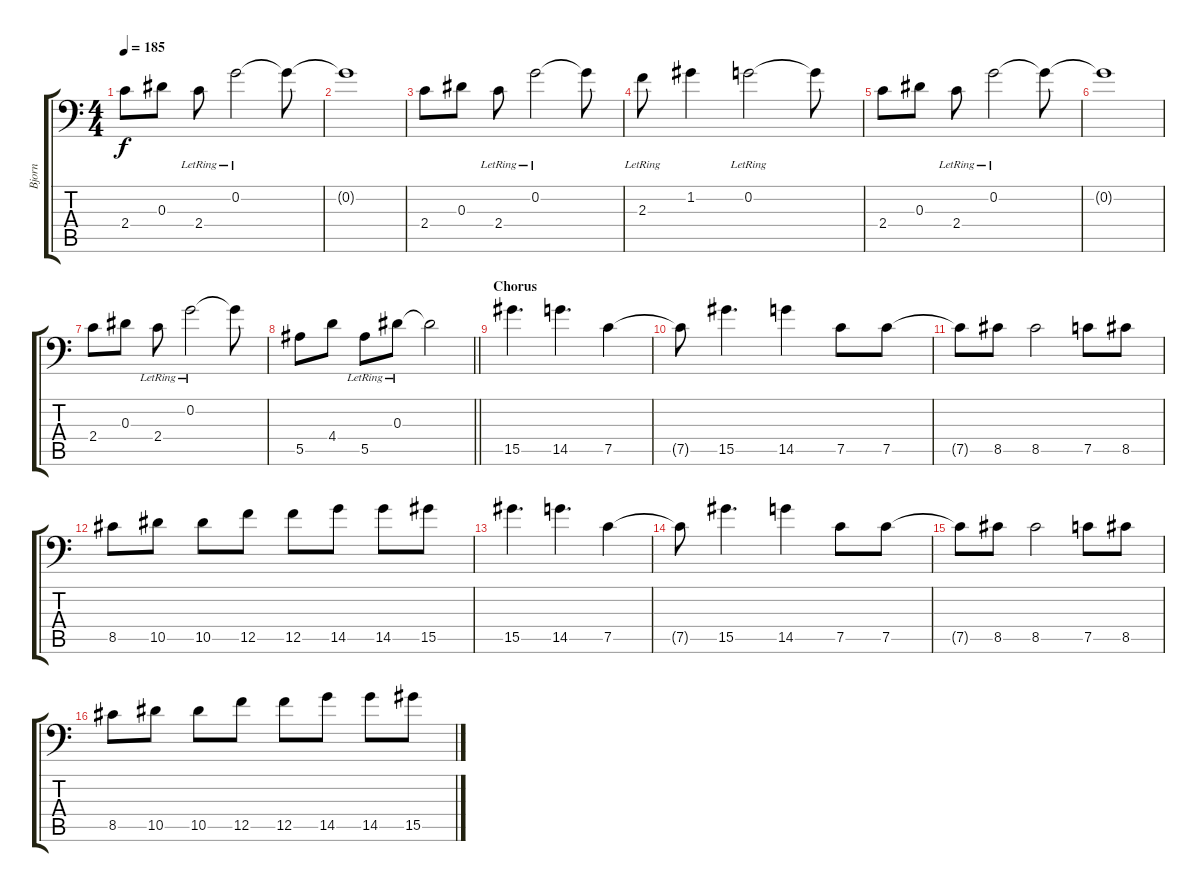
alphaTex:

\track ("Bjorn" "Bjorn") {instrument distortionguitar}
\staff {score tabs}
\tuning (C4 G3 Eb3 Bb2 F2 Bb1) {hide}
\ts (4 4)
\tempo 185
\clef f4
\ks c
2.4.8{dy f} 0.3.8 2.4{lr}.8 0.2{lr}.2 0.2{t}.8 |
0.2{t}.1 |
2.4.8 0.3.8 2.4{lr}.8 0.2{lr}.2 0.2{t}.8 |
2.3{lr}.8 1.2.4 0.2{lr}.2 0.2{t}.8 |
2.4.8 0.3.8 2.4{lr}.8 0.2{lr}.2 0.2{t}.8 |
0.2{t}.1 |
2.4.8 0.3.8 2.4{lr}.8 0.2{lr}.2 0.2{t}.8 |
\barLineRight lightlight
5.5.8 4.4.8 5.5{lr}.8 0.3{lr}.8 0.3{t}.2 |
\section ("" "Chorus")
15.5.4{d instrument distortionguitar} 14.5.4{d} 7.5.4 |
7.5{t}.8 15.5.4{d} 14.5.4 7.5.8 7.5.8 |
7.5{t}.8 8.5.8 8.5.2 7.5.8 8.5.8 |
8.5.8 10.5.8 10.5.8 12.5.8 12.5.8 14.5.8 14.5.8 15.5.8 |
15.5.4{d} 14.5.4{d} 7.5.4 |
7.5{t}.8 15.5.4{d} 14.5.4 7.5.8 7.5.8 |
7.5{t}.8 8.5.8 8.5.2 7.5.8 8.5.8 |
8.5.8 10.5.8 10.5.8 12.5.8 12.5.8 14.5.8 14.5.8 15.5.8
